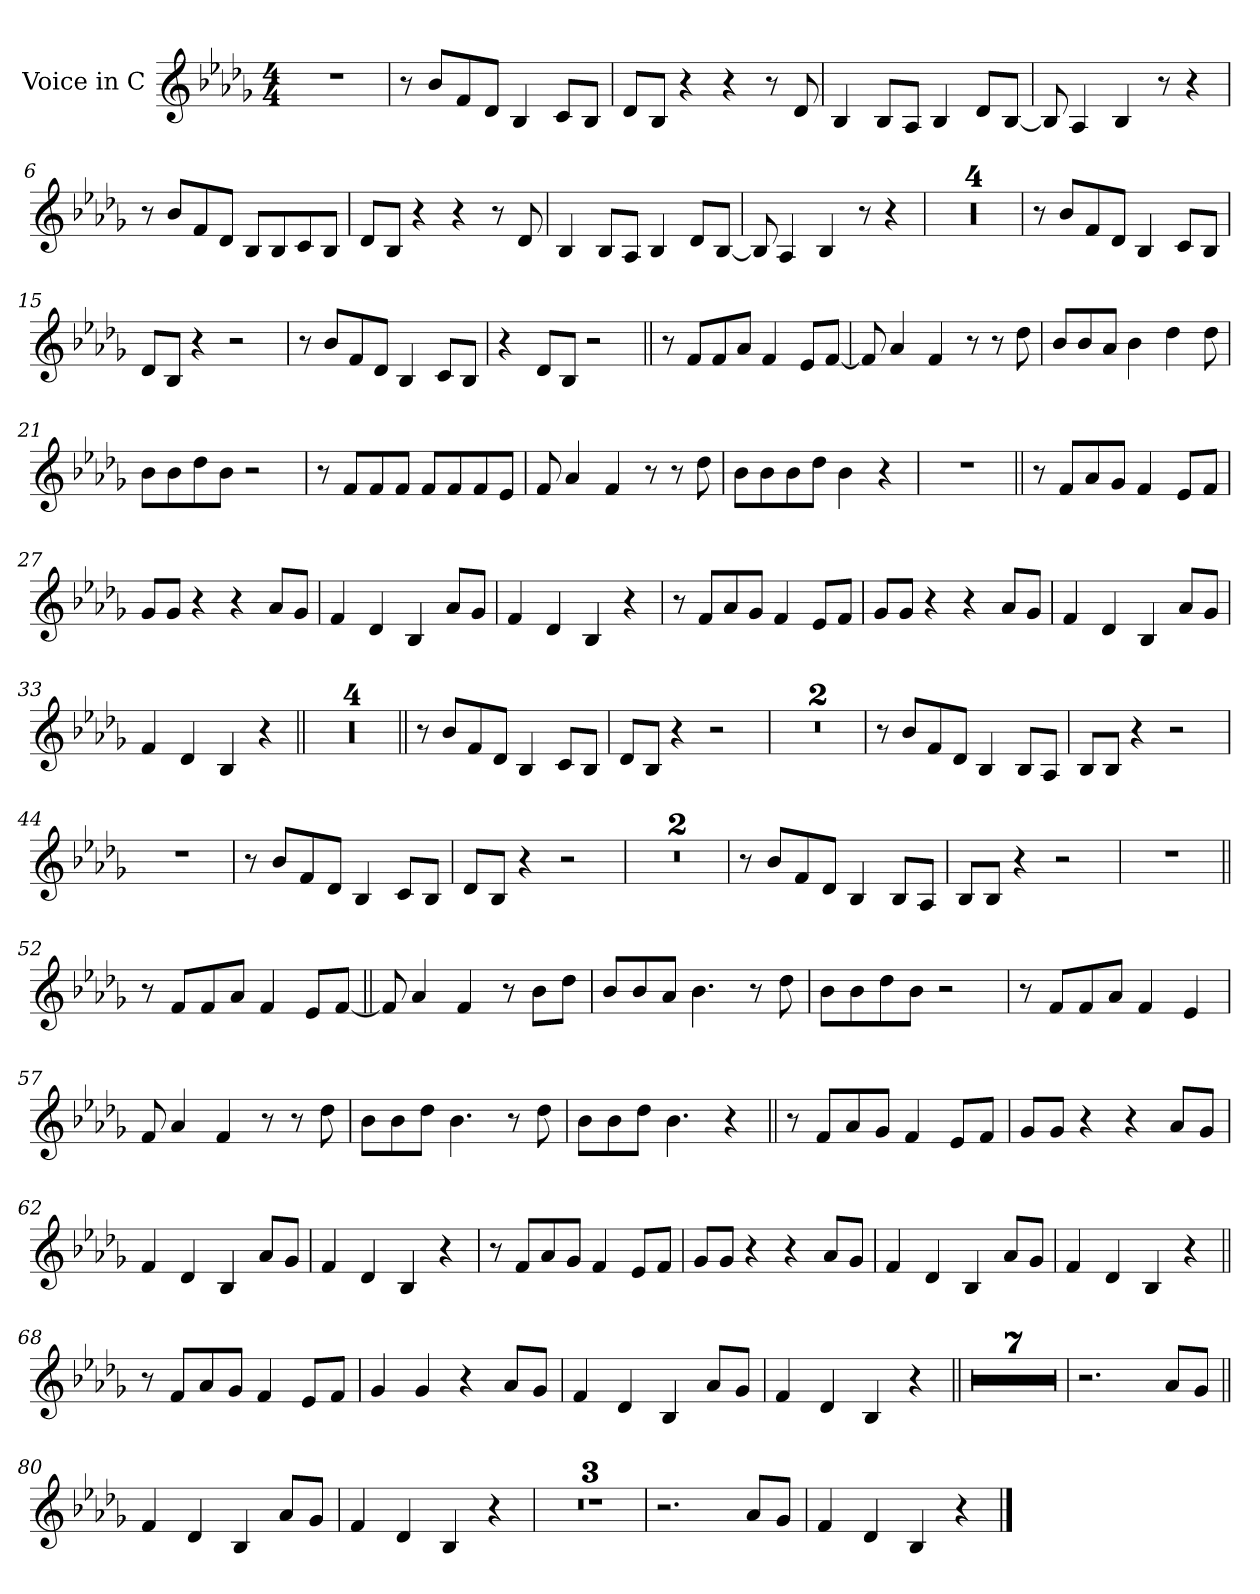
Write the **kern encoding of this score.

**kern
*part1
*staff1
*I"Voice in C
*clefG2
*k[b-e-a-d-g-]
*M4/4
=1
1r
=2
8r
8b-L
8f
8d-J
4B-
8cL
8B-J
=3
8d-L
8B-J
4r
4r
8r
8d-
=4
4B-
8B-L
8A-J
4B-
8d-L
[8B-J
=5
8B-]
4A-
4B-
8r
4r
=6
8r
8b-L
8f
8d-J
8B-L
8B-
8c
8B-J
=7
8d-L
8B-J
4r
4r
8r
8d-
=8
4B-
8B-L
8A-J
4B-
8d-L
[8B-J
=9
8B-]
4A-
4B-
8r
4r
=10
1r
=11
1r
=12
1r
=13
1r
=14
8r
8b-L
8f
8d-J
4B-
8cL
8B-J
=15
8d-L
8B-J
4r
2r
=16
8r
8b-L
8f
8d-J
4B-
8cL
8B-J
=17
4r
8d-L
8B-J
2r
=18||
8r
8fL
8f
8a-J
4f
8e-L
[8fJ
=19
8f]
4a-
4f
8r
8r
8dd-
=20
8b-L
8b-
8a-J
4b-
4dd-
8dd-
=21
8b-L
8b-
8dd-
8b-J
2r
=22
8r
8fL
8f
8fJ
8fL
8f
8f
8e-J
=23
8f
4a-
4f
8r
8r
8dd-
=24
8b-L
8b-
8b-
8dd-J
4b-
4r
=25
1r
=26||
8r
8fL
8a-
8g-J
4f
8e-L
8fJ
=27
8g-L
8g-J
4r
4r
8a-L
8g-J
=28
4f
4d-
4B-
8a-L
8g-J
=29
4f
4d-
4B-
4r
=30
8r
8fL
8a-
8g-J
4f
8e-L
8fJ
=31
8g-L
8g-J
4r
4r
8a-L
8g-J
=32
4f
4d-
4B-
8a-L
8g-J
=33
4f
4d-
4B-
4r
=34||
1r
=35
1r
=36
1r
=37
1r
=38||
8r
8b-L
8f
8d-J
4B-
8cL
8B-J
=39
8d-L
8B-J
4r
2r
=40
1r
=41
1r
=42
8r
8b-L
8f
8d-J
4B-
8B-L
8A-J
=43
8B-L
8B-J
4r
2r
=44
1r
=45
8r
8b-L
8f
8d-J
4B-
8cL
8B-J
=46
8d-L
8B-J
4r
2r
=47
1r
=48
1r
=49
8r
8b-L
8f
8d-J
4B-
8B-L
8A-J
=50
8B-L
8B-J
4r
2r
=51
1r
=52||
8r
8fL
8f
8a-J
4f
8e-L
[8fJ
=53||
8f]
4a-
4f
8r
8b-L
8dd-J
=54
8b-L
8b-
8a-J
4.b-
8r
8dd-
=55
8b-L
8b-
8dd-
8b-J
2r
=56
8r
8fL
8f
8a-J
4f
4e-
=57
8f
4a-
4f
8r
8r
8dd-
=58
8b-L
8b-
8dd-J
4.b-
8r
8dd-
=59
8b-L
8b-
8dd-J
4.b-
4r
=60||
8r
8fL
8a-
8g-J
4f
8e-L
8fJ
=61
8g-L
8g-J
4r
4r
8a-L
8g-J
=62
4f
4d-
4B-
8a-L
8g-J
=63
4f
4d-
4B-
4r
=64
8r
8fL
8a-
8g-J
4f
8e-L
8fJ
=65
8g-L
8g-J
4r
4r
8a-L
8g-J
=66
4f
4d-
4B-
8a-L
8g-J
=67
4f
4d-
4B-
4r
=68||
8r
8fL
8a-
8g-J
4f
8e-L
8fJ
=69
4g-
4g-
4r
8a-L
8g-J
=70
4f
4d-
4B-
8a-L
8g-J
=71
4f
4d-
4B-
4r
=72||
1r
=73
1r
=74
1r
=75
1r
=76
1r
=77
1r
=78
1r
=79
2.r
8a-L
8g-J
=80||
4f
4d-
4B-
8a-L
8g-J
=81
4f
4d-
4B-
4r
=82
1r
=83
1r
=84
1r
=85
2.r
8a-L
8g-J
=86
4f
4d-
4B-
4r
==
*-
